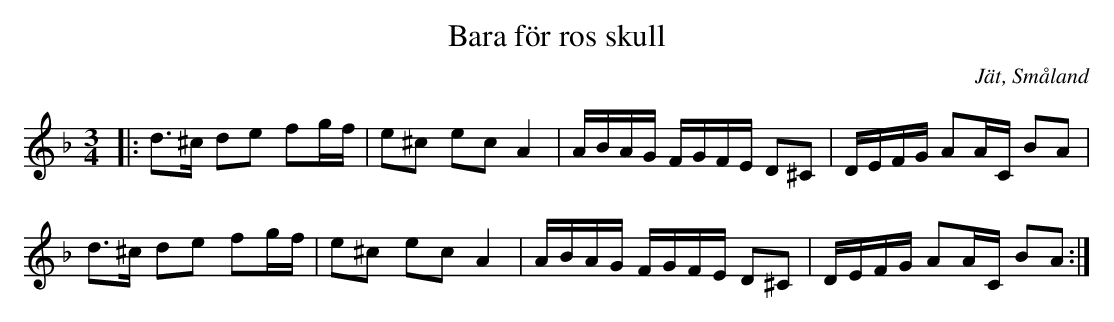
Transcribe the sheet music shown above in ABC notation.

X:1
T:Bara för ros skull
O:Jät, Småland
M:3/4
L:1/16
K:Dm
|: d3^c d2e2 f2gf | e2^c2 e2c2 A4 | ABAG FGFE D2^C2 | DEFG A2AC B2A2 |
   d3^c d2e2 f2gf | e2^c2 e2c2 A4 | ABAG FGFE D2^C2 | DEFG A2AC B2A2  :|
